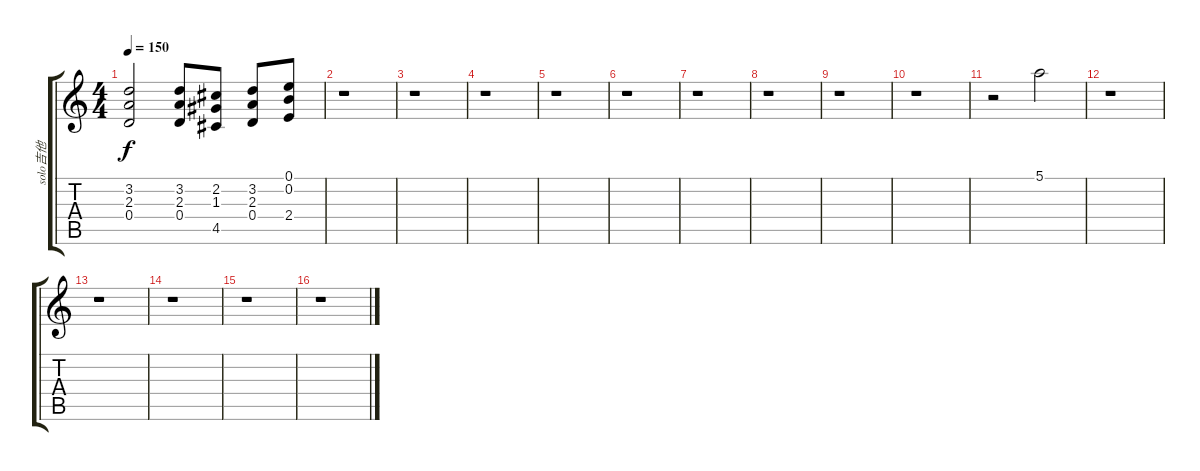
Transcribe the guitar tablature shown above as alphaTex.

\track ("solo吉他" "solo吉他") {instrument overdrivenguitar}
\staff {score tabs}
\tuning (E4 B3 G3 D3 A2 E2) {hide}
\ts (4 4)
\tempo 150
\clef g2
\ks c
(3.2{t} 2.3{t} 0.4{t}).2{dy f} (3.2 2.3 0.4).8 (2.2 1.3 4.5).8 (3.2 2.3 0.4).8 (0.1 0.2 2.4).8 |
r.1 |
r.1 |
r.1 |
r.1 |
r.1 |
r.1 |
r.1 |
r.1 |
r.1 |
r.2 5.1.2 |
r.1 |
r.1 |
r.1 |
r.1 |
r.1
